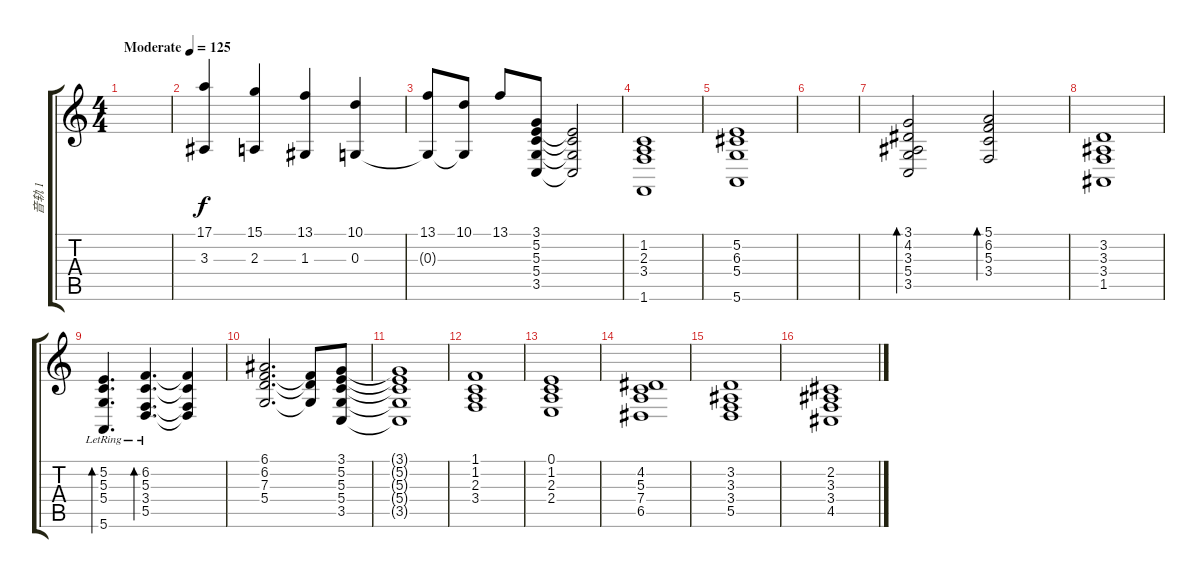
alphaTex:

\track ("音轨 1" "音轨 1") {instrument electricgrandpiano}
\staff {score tabs}
\tuning (E4 B3 G3 D3 A2 E2) {hide}
\ts (4 4)
\tempo (125 "Moderate")
\clef g2
\ks c
|
(17.1 3.3).4 (15.1 2.3).4 (13.1 1.3).4 (10.1 0.3).4 |
(13.1 0.3{t}).8 (10.1 0.3{t}).8 13.1.8 (3.1 5.2 5.3 5.4 3.5).8 (5.2{t} 5.3{t} 5.4{t} 3.5{t}).2 |
(1.2 2.3 3.4 1.6).1 |
(5.2 6.3 5.4 5.6).1 |
|
(3.1 4.2 3.3 5.4 3.5).2{bd 240} (5.1 6.2 5.3 3.4).2{bd 240} |
(3.2 3.3 3.4 1.5).1 |
(5.2{lr} 5.3{lr} 5.4{lr} 5.6{lr}).4{d bd 240} (6.2{lr} 5.3 3.4 5.5).4{d bd 240} (6.2{t} 5.3{t} 3.4{t} 5.5{t}).4 |
(6.1 6.2 7.3 5.4).2{d} (6.2{t} 7.3{t} 5.4{t}).8 (3.1 5.2 5.3 5.4 3.5).8 |
(3.1{t} 5.2{t} 5.3{t} 5.4{t} 3.5{t}).1 |
(1.1 1.2 2.3 3.4).1 |
(0.1 1.2 2.3 2.4).1 |
(4.2 5.3 7.4 6.5).1 |
(3.2 3.3 3.4 5.5).1 |
(2.2 3.3 3.4 4.5).1
